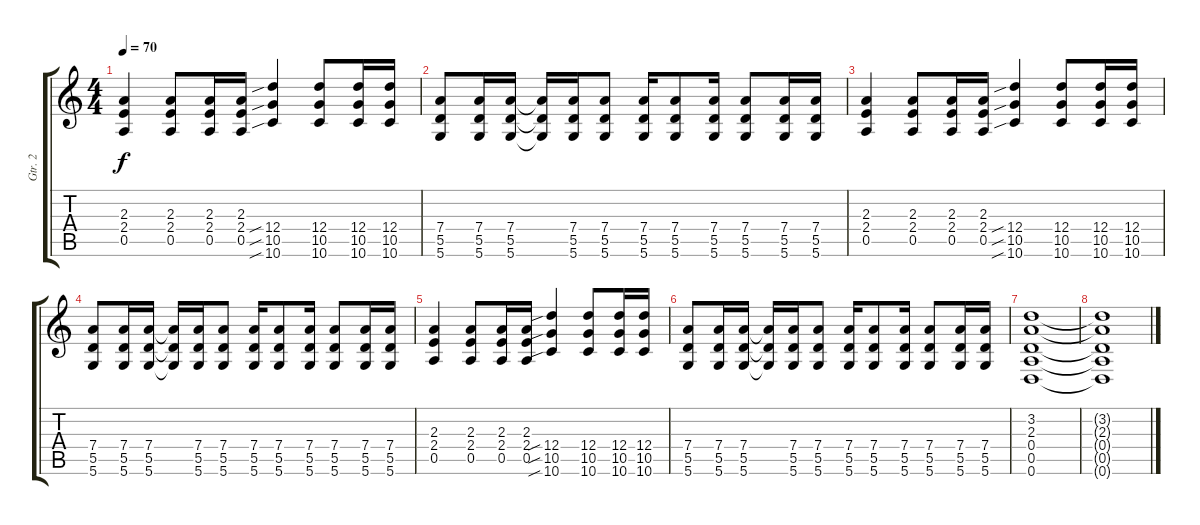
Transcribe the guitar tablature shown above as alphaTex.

\track ("Gtr. 2" "Gtr. 2") {instrument electricguitarclean}
\staff {score tabs}
\tuning (E4 B3 G3 D3 A2 D2) {hide}
\ts (4 4)
\tempo 70
\clef g2
\ks c
(2.3 2.4 0.5).4{dy f} (2.3 2.4 0.5).8 (2.3 2.4 0.5).16 (2.3 2.4 0.5).16 (12.4{sib} 10.5{sib} 10.6{sib}).4 (12.4 10.5 10.6).8 (12.4 10.5 10.6).16 (12.4 10.5 10.6).16 |
(7.4 5.5 5.6).8 (7.4 5.5 5.6).16 (7.4 5.5 5.6).16 (7.4{t} 5.5{t} 5.6{t}).16 (7.4 5.5 5.6).16 (7.4 5.5 5.6).8 (7.4 5.5 5.6).16 (7.4 5.5 5.6).8 (7.4 5.5 5.6).16 (7.4 5.5 5.6).8 (7.4 5.5 5.6).16 (7.4 5.5 5.6).16 |
(2.3 2.4 0.5).4 (2.3 2.4 0.5).8 (2.3 2.4 0.5).16 (2.3 2.4 0.5).16 (12.4{sib} 10.5{sib} 10.6{sib}).4 (12.4 10.5 10.6).8 (12.4 10.5 10.6).16 (12.4 10.5 10.6).16 |
(7.4 5.5 5.6).8 (7.4 5.5 5.6).16 (7.4 5.5 5.6).16 (7.4{t} 5.5{t} 5.6{t}).16 (7.4 5.5 5.6).16 (7.4 5.5 5.6).8 (7.4 5.5 5.6).16 (7.4 5.5 5.6).8 (7.4 5.5 5.6).16 (7.4 5.5 5.6).8 (7.4 5.5 5.6).16 (7.4 5.5 5.6).16 |
(2.3 2.4 0.5).4 (2.3 2.4 0.5).8 (2.3 2.4 0.5).16 (2.3 2.4 0.5).16 (12.4{sib} 10.5{sib} 10.6{sib}).4 (12.4 10.5 10.6).8 (12.4 10.5 10.6).16 (12.4 10.5 10.6).16 |
(7.4 5.5 5.6).8 (7.4 5.5 5.6).16 (7.4 5.5 5.6).16 (7.4{t} 5.5{t} 5.6{t}).16 (7.4 5.5 5.6).16 (7.4 5.5 5.6).8 (7.4 5.5 5.6).16 (7.4 5.5 5.6).8 (7.4 5.5 5.6).16 (7.4 5.5 5.6).8 (7.4 5.5 5.6).16 (7.4 5.5 5.6).16 |
(3.2 2.3 0.4 0.5 0.6).1 |
(3.2{t} 2.3{t} 0.4{t} 0.5{t} 0.6{t}).1
